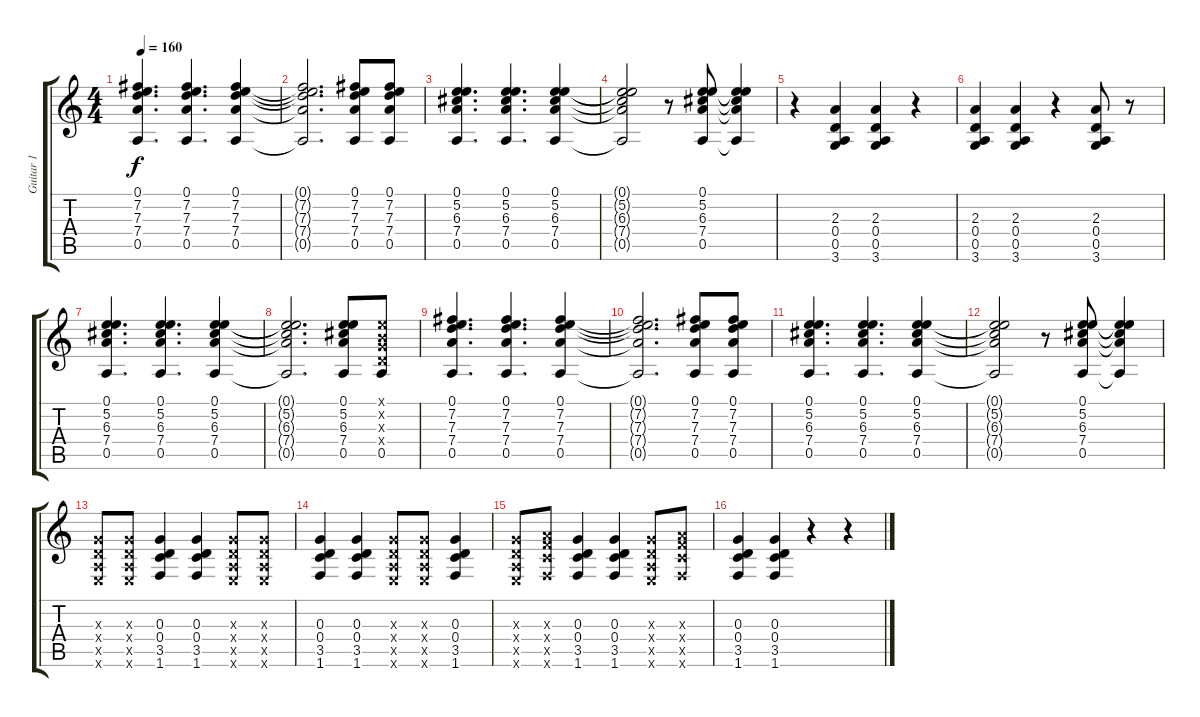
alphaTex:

\track ("Guitar 1" "Guitar 1") {instrument overdrivenguitar}
\staff {score tabs}
\tuning (E4 B3 G3 D3 A2 E2) {hide}
\ts (4 4)
\tempo 160
\clef g2
\ks c
(0.1 7.2 7.3 7.4 0.5).4{d dy f} (0.1 7.2 7.3 7.4 0.5).4{d} (0.1 7.2 7.3 7.4 0.5).4 |
(0.1{t} 7.2{t} 7.3{t} 7.4{t} 0.5{t}).2{d} (0.1 7.2 7.3 7.4 0.5).8 (0.1 7.2 7.3 7.4 0.5).8 |
(0.1 5.2 6.3 7.4 0.5).4{d} (0.1 5.2 6.3 7.4 0.5).4{d} (0.1 5.2 6.3 7.4 0.5).4 |
(0.1{t} 5.2{t} 6.3{t} 7.4{t} 0.5{t}).2 r.8 (0.1 5.2 6.3 7.4 0.5).8 (0.1{t} 5.2{t} 6.3{t} 7.4{t} 0.5{t}).4 |
r.4 (2.3 0.4 0.5 3.6).4 (2.3 0.4 0.5 3.6).4 r.4 |
(2.3 0.4 0.5 3.6).4 (2.3 0.4 0.5 3.6).4 r.4 (2.3 0.4 0.5 3.6).8 r.8 |
(0.1 5.2 6.3 7.4 0.5).4{d} (0.1 5.2 6.3 7.4 0.5).4{d} (0.1 5.2 6.3 7.4 0.5).4 |
(0.1{t} 5.2{t} 6.3{t} 7.4{t} 0.5{t}).2{d} (0.1 5.2 6.3 7.4 0.5).8 (0.1{x} 0.2{x} 0.3{x} 0.4{x} 0.5).8 |
(0.1 7.2 7.3 7.4 0.5).4{d} (0.1 7.2 7.3 7.4 0.5).4{d} (0.1 7.2 7.3 7.4 0.5).4 |
(0.1{t} 7.2{t} 7.3{t} 7.4{t} 0.5{t}).2{d} (0.1 7.2 7.3 7.4 0.5).8 (0.1 7.2 7.3 7.4 0.5).8 |
(0.1 5.2 6.3 7.4 0.5).4{d} (0.1 5.2 6.3 7.4 0.5).4{d} (0.1 5.2 6.3 7.4 0.5).4 |
(0.1{t} 5.2{t} 6.3{t} 7.4{t} 0.5{t}).2 r.8 (0.1 5.2 6.3 7.4 0.5).8 (0.1{t} 5.2{t} 6.3{t} 7.4{t} 0.5{t}).4 |
(0.3{x} 0.4{x} 0.5{x} 0.6{x}).8 (0.3{x} 0.4{x} 0.5{x} 0.6{x}).8 (0.3 0.4 3.5 1.6).4 (0.3 0.4 3.5 1.6).4 (0.3{x} 0.4{x} 0.5{x} 0.6{x}).8 (0.3{x} 0.4{x} 0.5{x} 0.6{x}).8 |
(0.3 0.4 3.5 1.6).4 (0.3 0.4 3.5 1.6).4 (0.3{x} 0.4{x} 0.5{x} 0.6{x}).8 (0.3{x} 0.4{x} 0.5{x} 0.6{x}).8 (0.3 0.4 3.5 1.6).4 |
(0.3{x} 0.4{x} 0.5{x} 0.6{x}).8 (2.3{x} 3.4{x} 3.5{x} 1.6{x}).8 (0.3 0.4 3.5 1.6).4 (0.3 0.4 3.5 1.6).4 (0.3{x} 0.4{x} 0.5{x} 0.6{x}).8 (2.3{x} 3.4{x} 3.5{x} 1.6{x}).8 |
(0.3 0.4 3.5 1.6).4 (0.3 0.4 3.5 1.6).4 r.4 r.4
